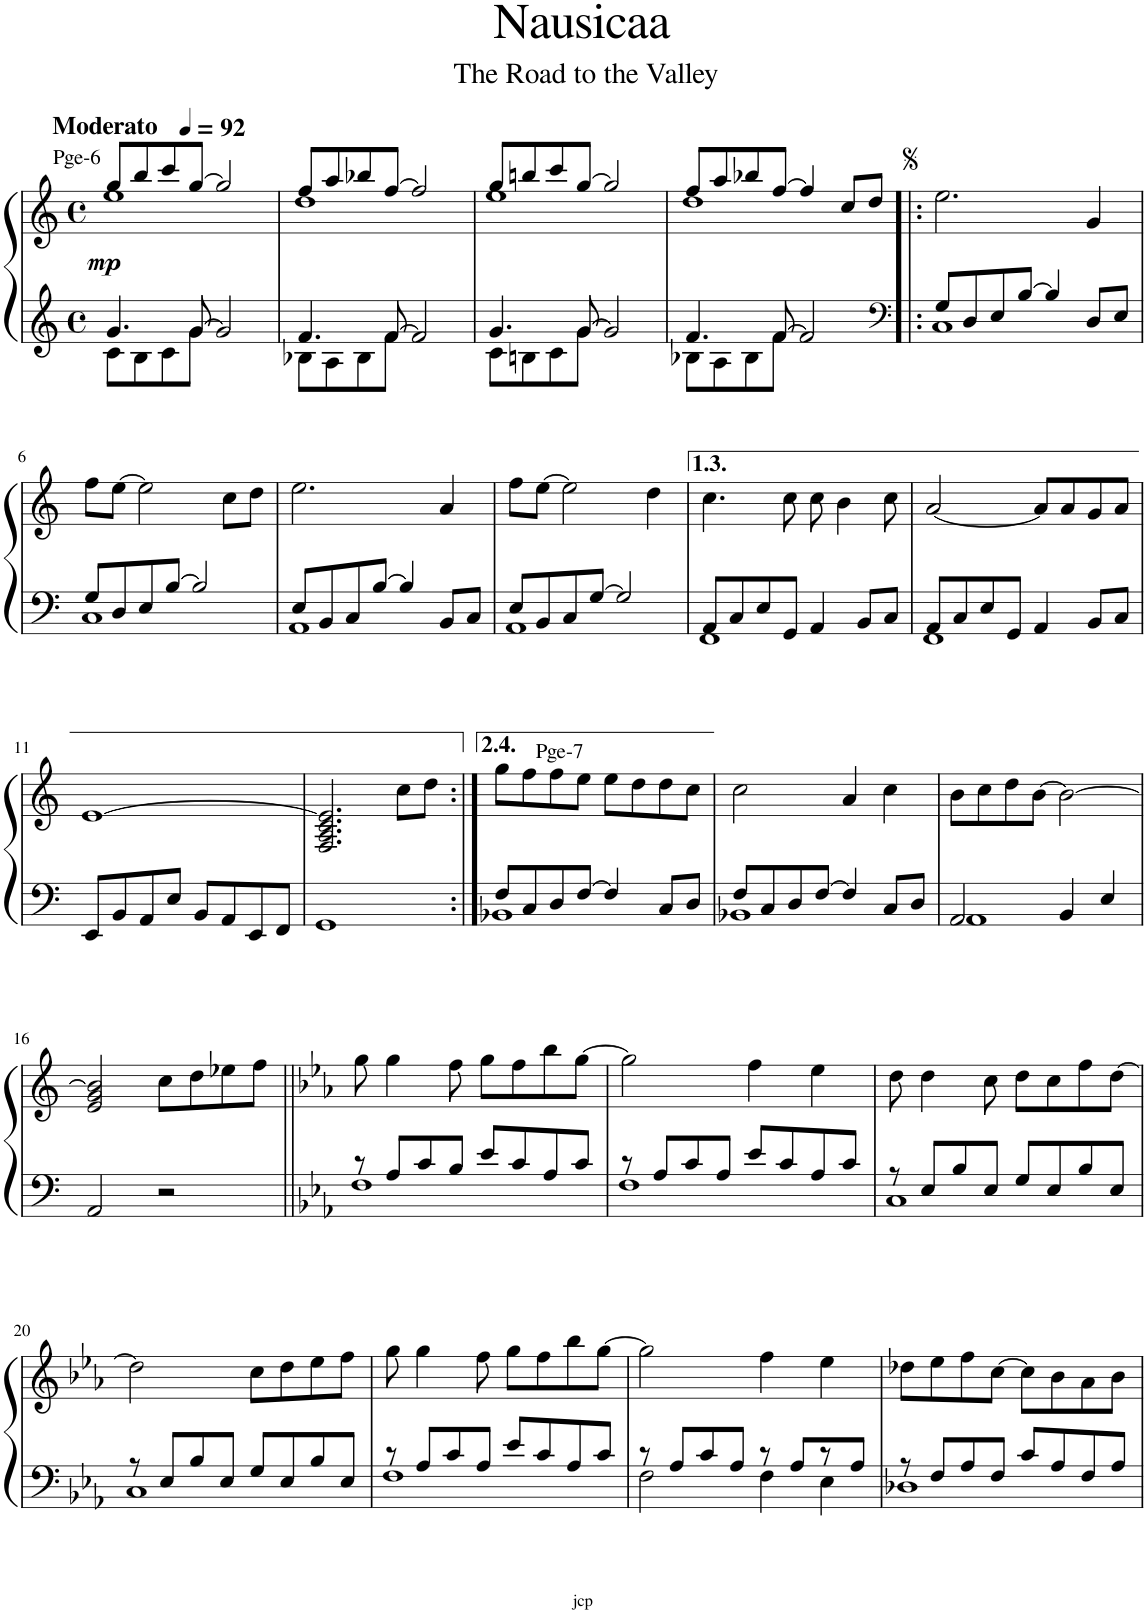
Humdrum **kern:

**kern	**kern	**dynam
*part1	*part1	*part1
*staff2	*staff1	*staff1/2
*I"Piano	*	*
*I'Pno.	*	*
*clefG2	*clefG2	*
*k[]	*k[]	*
*M4/4	*M4/4	*
*met(c)	*met(c)	*
*MM92	*MM92	*
=1	=1	=1
*^	*^	*
!	!	!LO:TX:a:t=Pge-6	!	!
!	!	!LO:TX:a:B:t=Moderato	!	!
!	!	!	!	!LO:DY:b
4.g/	8c\L	8gg/L	1ee	mp
.	8B\	8bb/	.	.
.	8c\	8ccc/	.	.
[8g/	8g\J	[8gg/J	.	.
2g/]	2ryy	2gg/]	.	.
=2	=2	=2	=2	=2
4.f/	8B-X\L	8ff/L	1dd	.
.	8A\	8aa/	.	.
.	8B-\	8bb-X/	.	.
[8f/	8f\J	[8ff/J	.	.
2f/]	2ryy	2ff/]	.	.
=3	=3	=3	=3	=3
4.g/	8c\L	8gg/L	1ee	.
.	8Bn\	8bbn/	.	.
.	8c\	8ccc/	.	.
[8g/	8g\J	[8gg/J	.	.
2g/]	2ryy	2gg/]	.	.
=4	=4	=4	=4	=4
4.f/	8B-X\L	8ff/L	1dd	.
.	8A\	8aa/	.	.
.	8B-\	8bb-X/	.	.
[8f/	8f\J	[8ff/J	.	.
2f/]	2ryy	4ff/]	.	.
.	.	8cc/L	.	.
.	.	8dd/J	.	.
*	*	*v	*v	*
=5!|:	=5!|:	=5!|:	=5!|:
*clefF4	*	*	*
8G/L	1C	2.ee\	.
8D/	.	.	.
8E/	.	.	.
[8B/J	.	.	.
4B/]	.	.	.
8D/L	.	4g/	.
8E/J	.	.	.
!!LO:LB:g=z
=6	=6	=6	=6
8G/L	1C	8ff\L	.
8D/	.	[8ee\J	.
8E/	.	2ee\]	.
[8B/J	.	.	.
2B/]	.	.	.
.	.	8cc\L	.
.	.	8dd\J	.
=7	=7	=7	=7
8E/L	1AA	2.ee\	.
8BB/	.	.	.
8C/	.	.	.
[8B/J	.	.	.
4B/]	.	.	.
8BB/L	.	4a/	.
8C/J	.	.	.
=8	=8	=8	=8
8E/L	1AA	8ff\L	.
8BB/	.	[8ee\J	.
8C/	.	2ee\]	.
[8G/J	.	.	.
2G/]	.	.	.
.	.	4dd\	.
=9	=9	=9	=9
8AA/L	1FF	4.cc\	.
8C/	.	.	.
8E/	.	.	.
8GG/J	.	8cc\	.
4AA/	.	8cc\	.
.	.	4b\	.
8BB/L	.	.	.
8C/J	.	8cc\	.
=10	=10	=10	=10
8AA/L	1FF	[2a/	.
8C/	.	.	.
8E/	.	.	.
8GG/J	.	.	.
4AA/	.	8a/L]	.
.	.	8a/	.
8BB/L	.	8g/	.
8C/J	.	8a/J	.
*v	*v	*	*
!!LO:LB:g=z
=11	=11	=11
8EE/L	[>1e	.
8BB/	.	.
8AA/	.	.
8E/J	.	.
8BB/L	.	.
8AA/	.	.
8EE/	.	.
8FF/J	.	.
=12	=12	=12
1GG	2.F/ 2.A/ 2.c/ 2.e/]	.
.	8cc\L	.
.	8dd\J	.
=13:|!	=13:|!	=13:|!
*^	*	*
!	!	!LO:TX:a:t=Pge-7	!
8F/L	1BB-X	8gg\L	.
8C/	.	8ff\	.
8D/	.	8ff\	.
[8F/J	.	8ee\J	.
4F/]	.	8ee\L	.
.	.	8dd\	.
8C/L	.	8dd\	.
8D/J	.	8cc\J	.
=14	=14	=14	=14
8F/L	1BB-X	2cc\	.
8C/	.	.	.
8D/	.	.	.
[8F/J	.	.	.
4F/]	.	4a/	.
8C/L	.	4cc\	.
8D/J	.	.	.
=15	=15	=15	=15
2AA/	1AA	8b\L	.
.	.	8cc\	.
.	.	8dd\	.
.	.	[8b\J	.
4BB/	.	2b\_	.
4E/	.	.	.
*v	*v	*	*
!!LO:LB:g=z
=16	=16	=16
2AA/	2e/ 2g/ 2b/]	.
2r	8cc\L	.
.	8dd\	.
.	8ee-X\	.
.	8ff\J	.
=17||	=17||	=17||
*k[b-e-a-]	*k[b-e-a-]	*
*^	*	*
8r	1F	8gg\	.
8A-/L	.	4gg\	.
8c/	.	.	.
8B-/J	.	8ff\	.
8e-/L	.	8gg\L	.
8c/	.	8ff\	.
8A-/	.	8bb-\	.
8c/J	.	[8gg\J	.
=18	=18	=18	=18
8r	1F	2gg\]	.
8A-/L	.	.	.
8c/	.	.	.
8A-/J	.	.	.
8e-/L	.	4ff\	.
8c/	.	.	.
8A-/	.	4ee-\	.
8c/J	.	.	.
=19	=19	=19	=19
8r	1C	8dd\	.
8E-/L	.	4dd\	.
8B-/	.	.	.
8E-/J	.	8cc\	.
8G/L	.	8dd\L	.
8E-/	.	8cc\	.
8B-/	.	8ff\	.
8E-/J	.	[8dd\J	.
!!LO:LB:g=z
=20	=20	=20	=20
8r	1C	2dd\]	.
8E-/L	.	.	.
8B-/	.	.	.
8E-/J	.	.	.
8G/L	.	8cc\L	.
8E-/	.	8dd\	.
8B-/	.	8ee-\	.
8E-/J	.	8ff\J	.
=21	=21	=21	=21
8r	1F	8gg\	.
8A-/L	.	4gg\	.
8c/	.	.	.
8A-/J	.	8ff\	.
8e-/L	.	8gg\L	.
8c/	.	8ff\	.
8A-/	.	8bb-\	.
8c/J	.	[8gg\J	.
=22	=22	=22	=22
8r	2F\	2gg\]	.
8A-/L	.	.	.
8c/	.	.	.
8A-/J	.	.	.
8r	4F\	4ff\	.
8A-/L	.	.	.
8r	4E-\	4ee-\	.
8A-/J	.	.	.
=23	=23	=23	=23
8r	1D-X	8dd-X\L	.
8F/L	.	8ee-\	.
8A-/	.	8ff\	.
8F/J	.	[8cc\J	.
8c/L	.	8cc\L]	.
8A-/	.	8b-\	.
8F/	.	8a-\	.
8A-/J	.	8b-\J	.
*v	*v	*	*
=	=	=
*-	*-	*-
